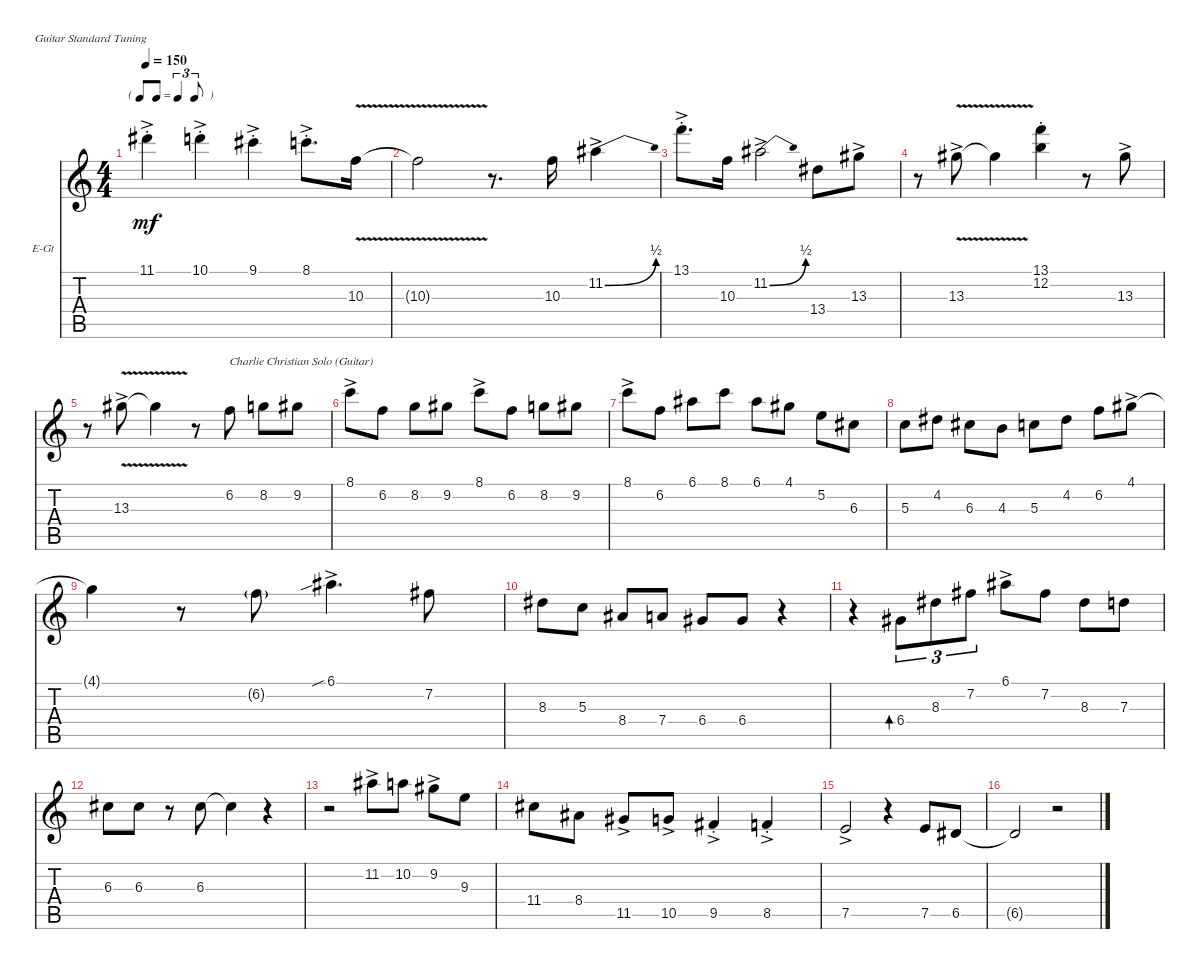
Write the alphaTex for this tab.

\defaultSystemsLayout 4
\bracketExtendMode nobrackets
\firstSystemTrackNameOrientation horizontal
\otherSystemsTrackNameOrientation horizontal
\track ("Jazz Guitar" "E-Gt") {instrument electricguitarjazz}
\staff {score tabs}
\tuning (E4 B3 G3 D3 A2 E2)
\ts (4 4)
\tf triplet8th
\tempo 150
\clef g2
\ks c
11.1{ac st}.4{dy mf} 10.1{ac st}.4 9.1{ac st}.4 8.1{ac st}.8{d} 10.3{v}.16 |
10.3{v t}.2 r.8{d} 10.3.16 11.2{be (bend 0 0 15 2) ac}.4 |
13.1{ac st}.8{d} 10.3.16 11.2{be (bend 0 0 15 2) ac}.2 13.4.8 13.3{ac}.8 |
r.8 13.3{v ac}.8 13.3{v t}.4 (13.1{st} 12.2{st}).4 r.8 13.3{ac}.8 |
r.8 13.3{v ac}.8 13.3{v t}.4 r.8 6.2.8{txt "Charlie Christian Solo (Guitar)"} 8.2.8 9.2.8 |
8.1{ac}.8 6.2.8 8.2.8 9.2.8 8.1{ac}.8 6.2.8 8.2.8 9.2.8 |
8.1{ac}.8 6.2.8 6.1.8 8.1.8 6.1.8 4.1.8 5.2.8 6.3.8 |
5.3.8 4.2.8 6.3.8 4.3.8 5.3.8 4.2.8 6.2.8 4.1{ac}.8 |
4.1{t}.4 r.8 6.2{g}.8 6.1{sib ac}.4{d} 7.2.8 |
8.3.8 5.3.8 8.4.8 7.4.8 6.4.8 6.4.8 r.4 |
r.4 6.4.8{tu (3 2) bd 51} 8.3.8{tu (3 2)} 7.2.8{tu (3 2)} 6.1{ac}.8 7.2.8 8.3.8 7.3.8 |
6.3.8 6.3.8 r.8 6.3.8 6.3{t}.4 r.4 |
r.2 11.2{ac}.8 10.2.8 9.2{ac}.8 9.3.8 |
11.4.8 8.4.8 11.5{ac}.8 10.5{ac}.8 9.5{ac st}.4 8.5{ac st}.4 |
7.5{ac}.2 r.4 7.5.8 6.5.8 |
6.5{t}.2 r.2
